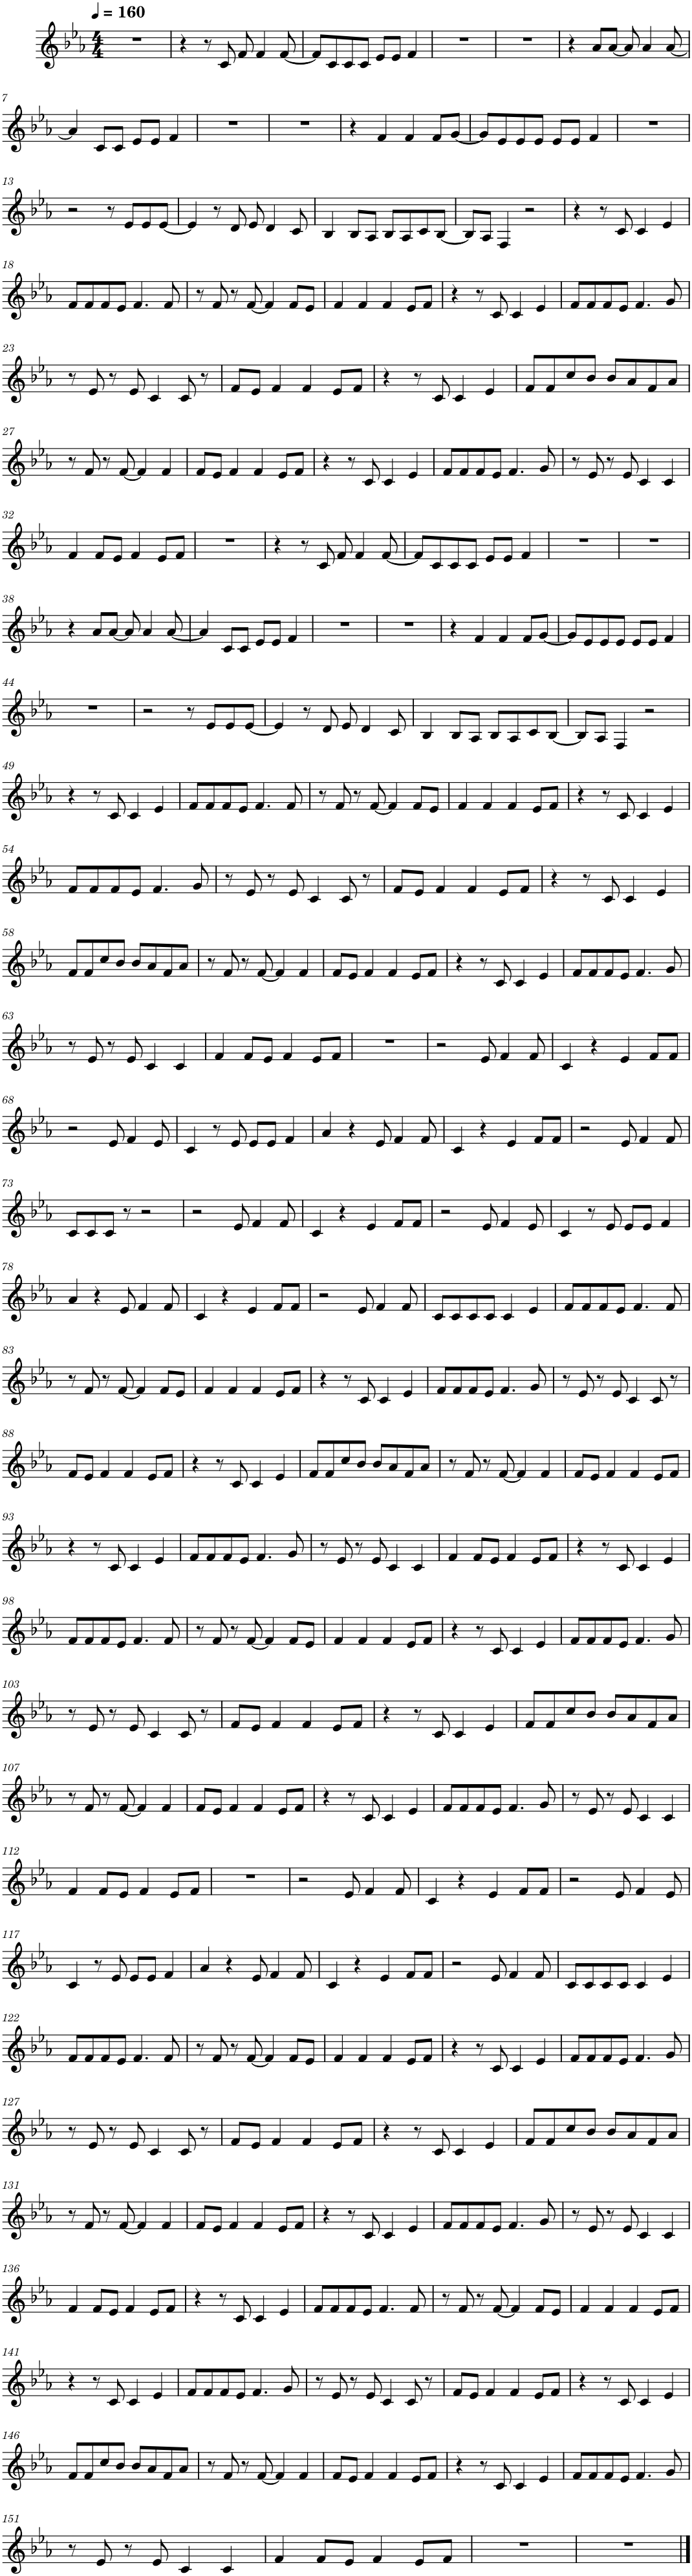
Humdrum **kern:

**kern
*part1
*staff1
*I"Piano, FL Keys 1
*I'Pno.
*clefG2
*k[b-e-a-]
*M4/4
*MM160
=1
1r
=2
4r
8r
8c/
8f/
4f/
[8f/
=3
8f/L]
8c/
8c/
8c/J
8e-/L
8e-/J
4f/
=4
1r
=5
1r
=6
4r
8a-/L
[8a-/J
8a-/]
4a-/
[8a-/
!!LO:LB:g=z
=7
4a-/]
8c/L
8c/J
8e-/L
8e-/J
4f/
=8
1r
=9
1r
=10
4r
4f/
4f/
8f/L
[8g/J
=11
8g/L]
8e-/
8e-/
8e-/J
8e-/L
8e-/J
4f/
=12
1r
!!LO:LB:g=z
=13
2r
8r
8e-/L
8e-/
[8e-/J
=14
4e-/]
8r
8d/
8e-/
4d/
8c/
=15
4B-/
8B-/L
8A-/J
8B-/L
8A-/
8c/
[8B-/J
=16
8B-/L]
8A-/J
4F/
2r
=17
4r
8r
8c/
4c/
4e-/
!!LO:LB:g=z
=18
8f/L
8f/
8f/
8e-/J
4.f/
8f/
=19
8r
8f/
8r
[8f/
4f/]
8f/L
8e-/J
=20
4f/
4f/
4f/
8e-/L
8f/J
=21
4r
8r
8c/
4c/
4e-/
=22
8f/L
8f/
8f/
8e-/J
4.f/
8g/
!!LO:LB:g=z
=23
8r
8e-/
8r
8e-/
4c/
8c/
8r
=24
8f/L
8e-/J
4f/
4f/
8e-/L
8f/J
=25
4r
8r
8c/
4c/
4e-/
=26
8f/L
8f/
8cc/
8b-/J
8b-/L
8a-/
8f/
8a-/J
!!LO:LB:g=z
=27
8r
8f/
8r
[8f/
4f/]
4f/
=28
8f/L
8e-/J
4f/
4f/
8e-/L
8f/J
=29
4r
8r
8c/
4c/
4e-/
=30
8f/L
8f/
8f/
8e-/J
4.f/
8g/
=31
8r
8e-/
8r
8e-/
4c/
4c/
!!LO:LB:g=z
=32
4f/
8f/L
8e-/J
4f/
8e-/L
8f/J
=33
1r
=34
4r
8r
8c/
8f/
4f/
[8f/
=35
8f/L]
8c/
8c/
8c/J
8e-/L
8e-/J
4f/
=36
1r
=37
1r
!!LO:LB:g=z
=38
4r
8a-/L
[8a-/J
8a-/]
4a-/
[8a-/
=39
4a-/]
8c/L
8c/J
8e-/L
8e-/J
4f/
=40
1r
=41
1r
=42
4r
4f/
4f/
8f/L
[8g/J
=43
8g/L]
8e-/
8e-/
8e-/J
8e-/L
8e-/J
4f/
!!LO:LB:g=z
=44
1r
=45
2r
8r
8e-/L
8e-/
[8e-/J
=46
4e-/]
8r
8d/
8e-/
4d/
8c/
=47
4B-/
8B-/L
8A-/J
8B-/L
8A-/
8c/
[8B-/J
=48
8B-/L]
8A-/J
4F/
2r
!!LO:LB:g=z
=49
4r
8r
8c/
4c/
4e-/
=50
8f/L
8f/
8f/
8e-/J
4.f/
8f/
=51
8r
8f/
8r
[8f/
4f/]
8f/L
8e-/J
=52
4f/
4f/
4f/
8e-/L
8f/J
=53
4r
8r
8c/
4c/
4e-/
!!LO:LB:g=z
=54
8f/L
8f/
8f/
8e-/J
4.f/
8g/
=55
8r
8e-/
8r
8e-/
4c/
8c/
8r
=56
8f/L
8e-/J
4f/
4f/
8e-/L
8f/J
=57
4r
8r
8c/
4c/
4e-/
!!LO:LB:g=z
=58
8f/L
8f/
8cc/
8b-/J
8b-/L
8a-/
8f/
8a-/J
=59
8r
8f/
8r
[8f/
4f/]
4f/
=60
8f/L
8e-/J
4f/
4f/
8e-/L
8f/J
=61
4r
8r
8c/
4c/
4e-/
=62
8f/L
8f/
8f/
8e-/J
4.f/
8g/
!!LO:LB:g=z
=63
8r
8e-/
8r
8e-/
4c/
4c/
=64
4f/
8f/L
8e-/J
4f/
8e-/L
8f/J
=65
1r
=66
2r
8e-/
4f/
8f/
=67
4c/
4r
4e-/
8f/L
8f/J
!!LO:LB:g=z
=68
2r
8e-/
4f/
8e-/
=69
4c/
8r
8e-/
8e-/L
8e-/J
4f/
=70
4a-/
4r
8e-/
4f/
8f/
=71
4c/
4r
4e-/
8f/L
8f/J
=72
2r
8e-/
4f/
8f/
!!LO:LB:g=z
=73
8c/L
8c/
8c/J
8r
2r
=74
2r
8e-/
4f/
8f/
=75
4c/
4r
4e-/
8f/L
8f/J
=76
2r
8e-/
4f/
8e-/
=77
4c/
8r
8e-/
8e-/L
8e-/J
4f/
!!LO:LB:g=z
=78
4a-/
4r
8e-/
4f/
8f/
=79
4c/
4r
4e-/
8f/L
8f/J
=80
2r
8e-/
4f/
8f/
=81
8c/L
8c/
8c/
8c/J
4c/
4e-/
=82
8f/L
8f/
8f/
8e-/J
4.f/
8f/
!!LO:LB:g=z
=83
8r
8f/
8r
[8f/
4f/]
8f/L
8e-/J
=84
4f/
4f/
4f/
8e-/L
8f/J
=85
4r
8r
8c/
4c/
4e-/
=86
8f/L
8f/
8f/
8e-/J
4.f/
8g/
=87
8r
8e-/
8r
8e-/
4c/
8c/
8r
!!LO:LB:g=z
=88
8f/L
8e-/J
4f/
4f/
8e-/L
8f/J
=89
4r
8r
8c/
4c/
4e-/
=90
8f/L
8f/
8cc/
8b-/J
8b-/L
8a-/
8f/
8a-/J
=91
8r
8f/
8r
[8f/
4f/]
4f/
=92
8f/L
8e-/J
4f/
4f/
8e-/L
8f/J
!!LO:LB:g=z
=93
4r
8r
8c/
4c/
4e-/
=94
8f/L
8f/
8f/
8e-/J
4.f/
8g/
=95
8r
8e-/
8r
8e-/
4c/
4c/
=96
4f/
8f/L
8e-/J
4f/
8e-/L
8f/J
=97
4r
8r
8c/
4c/
4e-/
!!LO:LB:g=z
=98
8f/L
8f/
8f/
8e-/J
4.f/
8f/
=99
8r
8f/
8r
[8f/
4f/]
8f/L
8e-/J
=100
4f/
4f/
4f/
8e-/L
8f/J
=101
4r
8r
8c/
4c/
4e-/
=102
8f/L
8f/
8f/
8e-/J
4.f/
8g/
!!LO:LB:g=z
=103
8r
8e-/
8r
8e-/
4c/
8c/
8r
=104
8f/L
8e-/J
4f/
4f/
8e-/L
8f/J
=105
4r
8r
8c/
4c/
4e-/
=106
8f/L
8f/
8cc/
8b-/J
8b-/L
8a-/
8f/
8a-/J
!!LO:LB:g=z
=107
8r
8f/
8r
[8f/
4f/]
4f/
=108
8f/L
8e-/J
4f/
4f/
8e-/L
8f/J
=109
4r
8r
8c/
4c/
4e-/
=110
8f/L
8f/
8f/
8e-/J
4.f/
8g/
=111
8r
8e-/
8r
8e-/
4c/
4c/
!!LO:LB:g=z
=112
4f/
8f/L
8e-/J
4f/
8e-/L
8f/J
=113
1r
=114
2r
8e-/
4f/
8f/
=115
4c/
4r
4e-/
8f/L
8f/J
=116
2r
8e-/
4f/
8e-/
!!LO:LB:g=z
=117
4c/
8r
8e-/
8e-/L
8e-/J
4f/
=118
4a-/
4r
8e-/
4f/
8f/
=119
4c/
4r
4e-/
8f/L
8f/J
=120
2r
8e-/
4f/
8f/
=121
8c/L
8c/
8c/
8c/J
4c/
4e-/
!!LO:LB:g=z
=122
8f/L
8f/
8f/
8e-/J
4.f/
8f/
=123
8r
8f/
8r
[8f/
4f/]
8f/L
8e-/J
=124
4f/
4f/
4f/
8e-/L
8f/J
=125
4r
8r
8c/
4c/
4e-/
=126
8f/L
8f/
8f/
8e-/J
4.f/
8g/
!!LO:LB:g=z
=127
8r
8e-/
8r
8e-/
4c/
8c/
8r
=128
8f/L
8e-/J
4f/
4f/
8e-/L
8f/J
=129
4r
8r
8c/
4c/
4e-/
=130
8f/L
8f/
8cc/
8b-/J
8b-/L
8a-/
8f/
8a-/J
!!LO:LB:g=z
=131
8r
8f/
8r
[8f/
4f/]
4f/
=132
8f/L
8e-/J
4f/
4f/
8e-/L
8f/J
=133
4r
8r
8c/
4c/
4e-/
=134
8f/L
8f/
8f/
8e-/J
4.f/
8g/
=135
8r
8e-/
8r
8e-/
4c/
4c/
!!LO:LB:g=z
=136
4f/
8f/L
8e-/J
4f/
8e-/L
8f/J
=137
4r
8r
8c/
4c/
4e-/
=138
8f/L
8f/
8f/
8e-/J
4.f/
8f/
=139
8r
8f/
8r
[8f/
4f/]
8f/L
8e-/J
=140
4f/
4f/
4f/
8e-/L
8f/J
!!LO:LB:g=z
=141
4r
8r
8c/
4c/
4e-/
=142
8f/L
8f/
8f/
8e-/J
4.f/
8g/
=143
8r
8e-/
8r
8e-/
4c/
8c/
8r
=144
8f/L
8e-/J
4f/
4f/
8e-/L
8f/J
=145
4r
8r
8c/
4c/
4e-/
!!LO:LB:g=z
=146
8f/L
8f/
8cc/
8b-/J
8b-/L
8a-/
8f/
8a-/J
=147
8r
8f/
8r
[8f/
4f/]
4f/
=148
8f/L
8e-/J
4f/
4f/
8e-/L
8f/J
=149
4r
8r
8c/
4c/
4e-/
=150
8f/L
8f/
8f/
8e-/J
4.f/
8g/
!!LO:LB:g=z
=151
8r
8e-/
8r
8e-/
4c/
4c/
=152
4f/
8f/L
8e-/J
4f/
8e-/L
8f/J
=153
1r
=154
1r
==
*-
